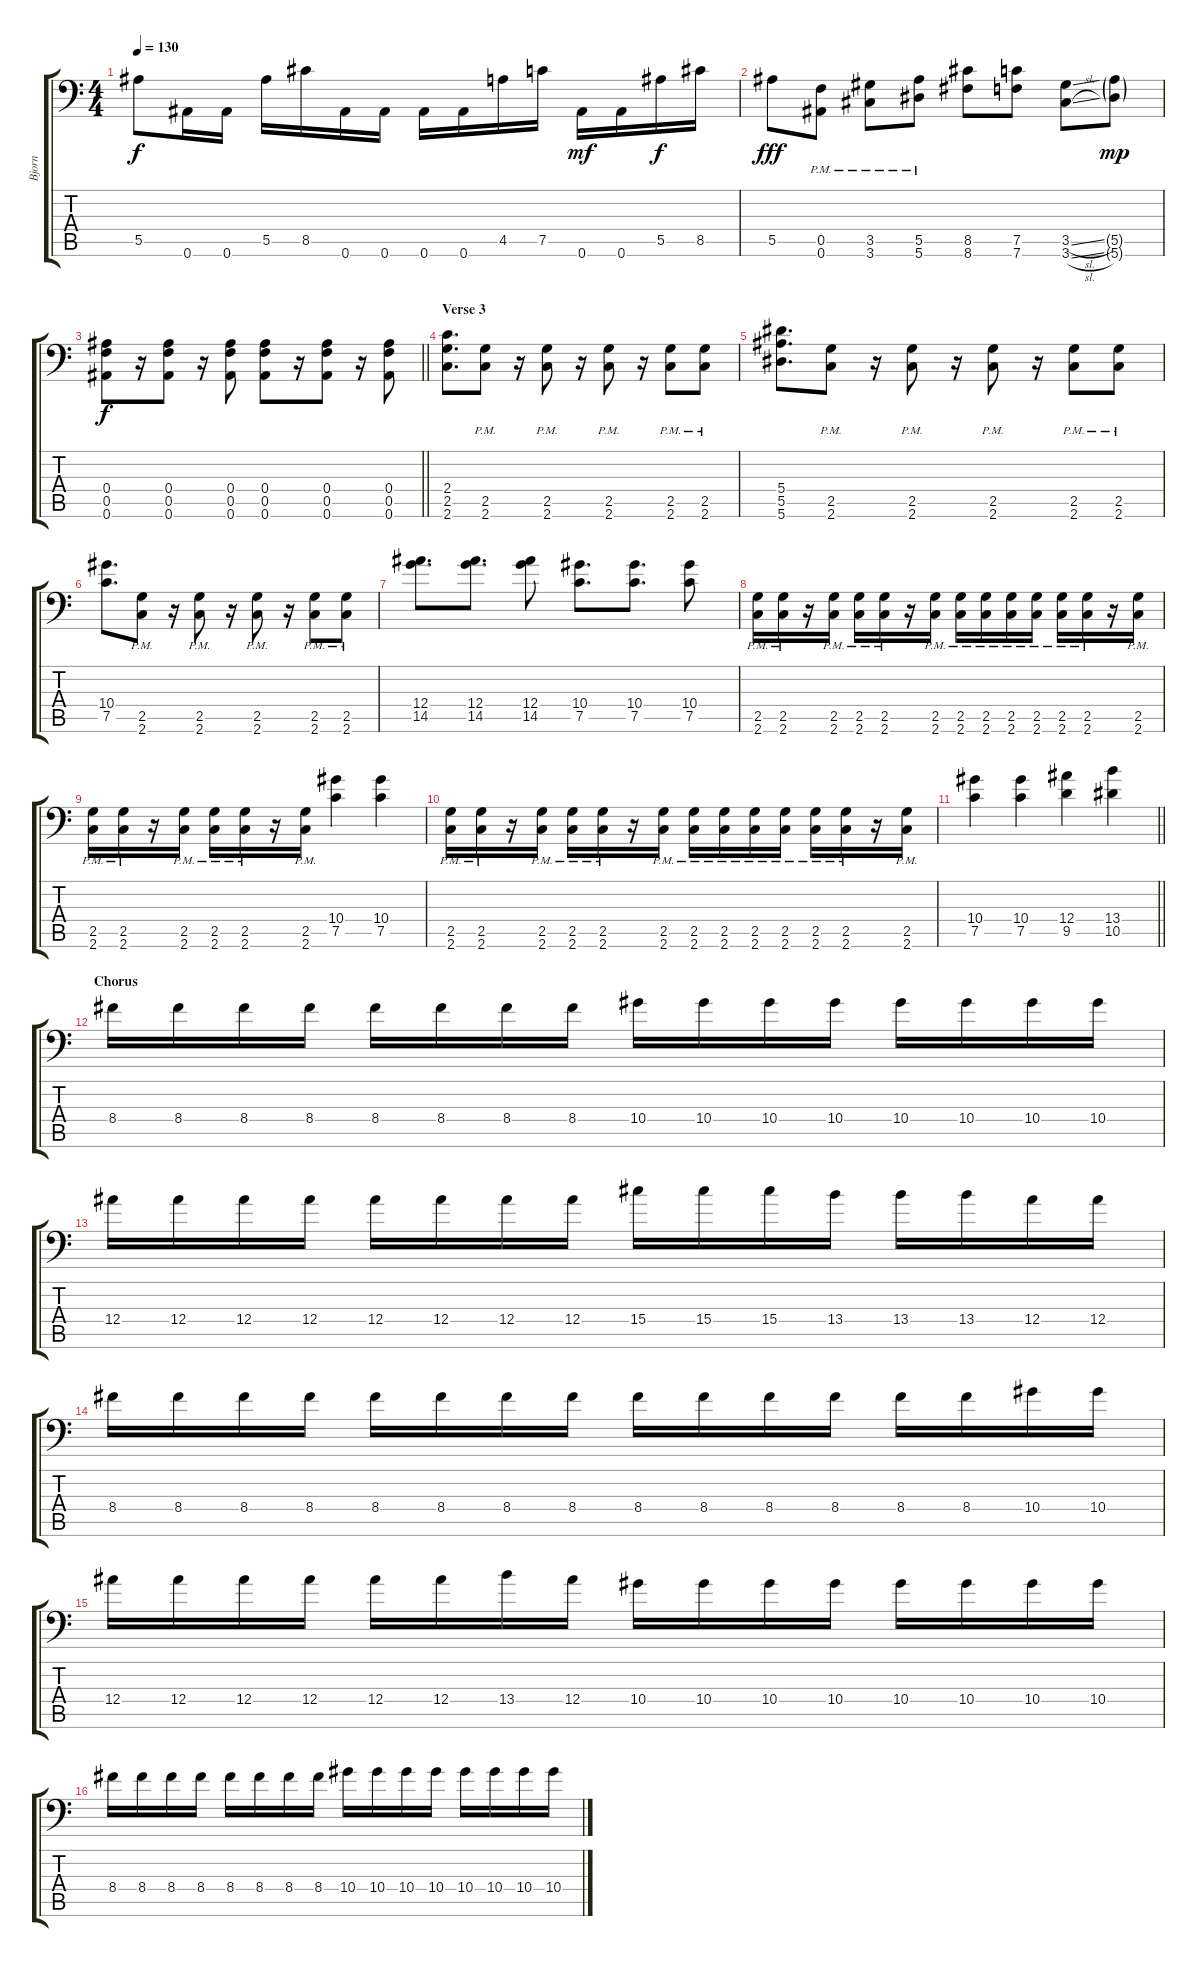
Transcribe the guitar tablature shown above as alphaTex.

\track ("Bjorn" "Bjorn") {instrument distortionguitar}
\staff {score tabs}
\tuning (C4 G3 Eb3 Bb2 F2 Bb1) {hide}
\ts (4 4)
\tempo 130
\clef f4
\ks c
5.5.8{dy f} 0.6.16 0.6.16 5.5.16 8.5.16 0.6.16 0.6.16 0.6.16 0.6.16 4.5.16 7.5.16 0.6.16{dy mf} 0.6.16 5.5.16{dy f} 8.5.16 |
5.5.8{dy fff} (0.5{pm} 0.6{pm}).8 (3.5{pm} 3.6{pm}).8 (5.5{pm} 5.6{pm}).8 (8.5 8.6).8 (7.5 7.6).8 (3.5{sl} 3.6{sl}).8 (5.5{g} 5.6{g}).8{dy mp} |
\barLineRight lightlight
(0.4 0.5 0.6).8{dy f} r.16 (0.4 0.5 0.6).8 r.16 (0.4 0.5 0.6).8 (0.4 0.5 0.6).8 r.16 (0.4 0.5 0.6).8 r.16 (0.4 0.5 0.6).8 |
\section ("" "Verse 3")
(2.4 2.5 2.6).8{d} (2.5{pm} 2.6{pm}).8 r.16 (2.5{pm} 2.6{pm}).8 r.16 (2.5{pm} 2.6{pm}).8 r.16 (2.5{pm} 2.6{pm}).8 (2.5{pm} 2.6{pm}).8 |
(5.4 5.5 5.6).8{d} (2.5{pm} 2.6{pm}).8 r.16 (2.5{pm} 2.6{pm}).8 r.16 (2.5{pm} 2.6{pm}).8 r.16 (2.5{pm} 2.6{pm}).8 (2.5{pm} 2.6{pm}).8 |
(10.4 7.5).8{d} (2.5{pm} 2.6{pm}).8 r.16 (2.5{pm} 2.6{pm}).8 r.16 (2.5{pm} 2.6{pm}).8 r.16 (2.5{pm} 2.6{pm}).8 (2.5{pm} 2.6{pm}).8 |
(12.4 14.5).8{d} (12.4 14.5).8{d} (12.4 14.5).8 (10.4 7.5).8{d} (10.4 7.5).8{d} (10.4 7.5).8 |
(2.5{pm} 2.6{pm}).16 (2.5{pm} 2.6{pm}).16 r.16 (2.5{pm} 2.6{pm}).16 (2.5{pm} 2.6{pm}).16 (2.5{pm} 2.6{pm}).16 r.16 (2.5{pm} 2.6{pm}).16 (2.5{pm} 2.6{pm}).16 (2.5{pm} 2.6{pm}).16 (2.5{pm} 2.6{pm}).16 (2.5{pm} 2.6{pm}).16 (2.5{pm} 2.6{pm}).16 (2.5{pm} 2.6{pm}).16 r.16 (2.5{pm} 2.6{pm}).16 |
(2.5{pm} 2.6{pm}).16 (2.5{pm} 2.6{pm}).16 r.16 (2.5{pm} 2.6{pm}).16 (2.5{pm} 2.6{pm}).16 (2.5{pm} 2.6{pm}).16 r.16 (2.5{pm} 2.6{pm}).16 (10.4 7.5).4 (10.4 7.5).4 |
(2.5{pm} 2.6{pm}).16 (2.5{pm} 2.6{pm}).16 r.16 (2.5{pm} 2.6{pm}).16 (2.5{pm} 2.6{pm}).16 (2.5{pm} 2.6{pm}).16 r.16 (2.5{pm} 2.6{pm}).16 (2.5{pm} 2.6{pm}).16 (2.5{pm} 2.6{pm}).16 (2.5{pm} 2.6).16 (2.5{pm} 2.6{pm}).16 (2.5{pm} 2.6{pm}).16 (2.5{pm} 2.6{pm}).16 r.16 (2.5{pm} 2.6{pm}).16 |
\barLineRight lightlight
(10.4 7.5).4 (10.4 7.5).4 (12.4 9.5).4 (13.4 10.5).4 |
\section ("" "Chorus")
8.4.16 8.4.16 8.4.16 8.4.16 8.4.16 8.4.16 8.4.16 8.4.16 10.4.16 10.4.16 10.4.16 10.4.16 10.4.16 10.4.16 10.4.16 10.4.16 |
12.4.16 12.4.16 12.4.16 12.4.16 12.4.16 12.4.16 12.4.16 12.4.16 15.4.16 15.4.16 15.4.16 13.4.16 13.4.16 13.4.16 12.4.16 12.4.16 |
8.4.16 8.4.16 8.4.16 8.4.16 8.4.16 8.4.16 8.4.16 8.4.16 8.4.16 8.4.16 8.4.16 8.4.16 8.4.16 8.4.16 10.4.16 10.4.16 |
12.4.16 12.4.16 12.4.16 12.4.16 12.4.16 12.4.16 13.4.16 12.4.16 10.4.16 10.4.16 10.4.16 10.4.16 10.4.16 10.4.16 10.4.16 10.4.16 |
8.4.16 8.4.16 8.4.16 8.4.16 8.4.16 8.4.16 8.4.16 8.4.16 10.4.16 10.4.16 10.4.16 10.4.16 10.4.16 10.4.16 10.4.16 10.4.16
